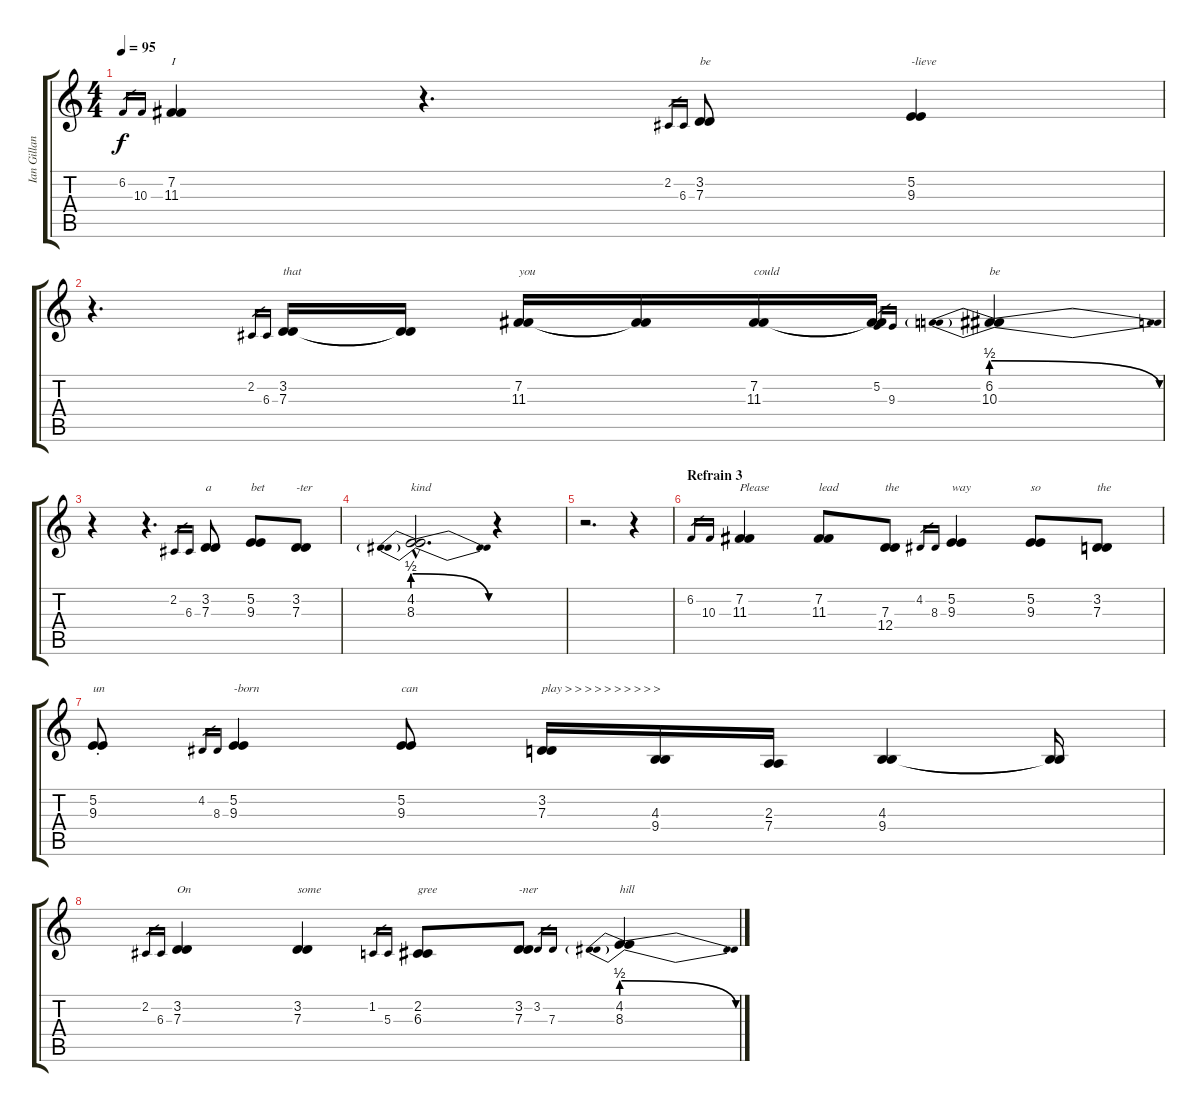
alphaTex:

\track ("Ian Gillan" "Ian Gillan") {instrument choiraahs}
\staff {score tabs}
\tuning (E4 B3 G3 D3 A2 E2) {hide}
\ts (4 4)
\tempo 95
\clef g2
\ks c
6.2.16{gr dy f} 10.3.16{gr} (7.2 11.3).4{txt "I"} r.4{d} 2.2.16{gr} 6.3.16{gr} (3.2 7.3).8{txt "be"} (5.2 9.3).4{txt "-lieve"} |
r.4{d} 2.2.16{gr} 6.3.16{gr} (3.2 7.3).16{txt "that"} (3.2{t} 7.3{t}).16 (7.2 11.3).16{txt "you"} (7.2{t} 11.3{t}).16 (7.2 11.3).16{txt "could"} (7.2{t} 11.3{t}).16 5.2.16{gr} 9.3.16{gr} (6.2{be (prebendrelease 0 2 60 0)} 10.3{be (prebendrelease 0 2 60 0)}).4{txt "be"} |
r.4 r.4{d} 2.2.16{gr} 6.3.16{gr} (3.2 7.3).8{txt "a"} (5.2 9.3).8{txt "bet"} (3.2 7.3).8{txt "-ter"} |
(4.2{be (prebendrelease 0 2 60 0) hac} 8.3{be (prebendrelease 0 2 60 0) hac}).2{d txt "kind"} r.4 |
r.2{d} r.4 |
\section ("" "Refrain 3")
6.2.16{gr} 10.3.16{gr} (7.2 11.3).4{txt "Please"} (7.2 11.3).8{txt "lead"} (7.3 12.4).8{txt "the"} 4.2.16{gr} 8.3.16{gr} (5.2 9.3).4{txt "way"} (5.2 9.3).8{txt "so"} (3.2 7.3).8{txt "the"} |
(5.2{st} 9.3{st}).8{txt "un"} 4.2.16{gr} 8.3.16{gr} (5.2 9.3).4{txt "-born"} (5.2 9.3).8{txt "can"} (3.2 7.3).16{txt "play > > > > > > > > > >"} (4.3 9.4).16 (2.3 7.4).16 (4.3 9.4).4 (4.3{t} 9.4{t}).16 |
2.2.16{gr} 6.3.16{gr} (3.2 7.3).4{txt "On"} (3.2 7.3).4{txt "some"} 1.2.16{gr} 5.3.16{gr} (2.2 6.3).8{txt "gree"} (3.2 7.3).8{txt "-ner"} 3.2.16{gr} 7.3.16{gr} (4.2{be (prebendrelease 0 2 60 0)} 8.3{be (prebendrelease 0 2 60 0)}).4{txt "hill"}
